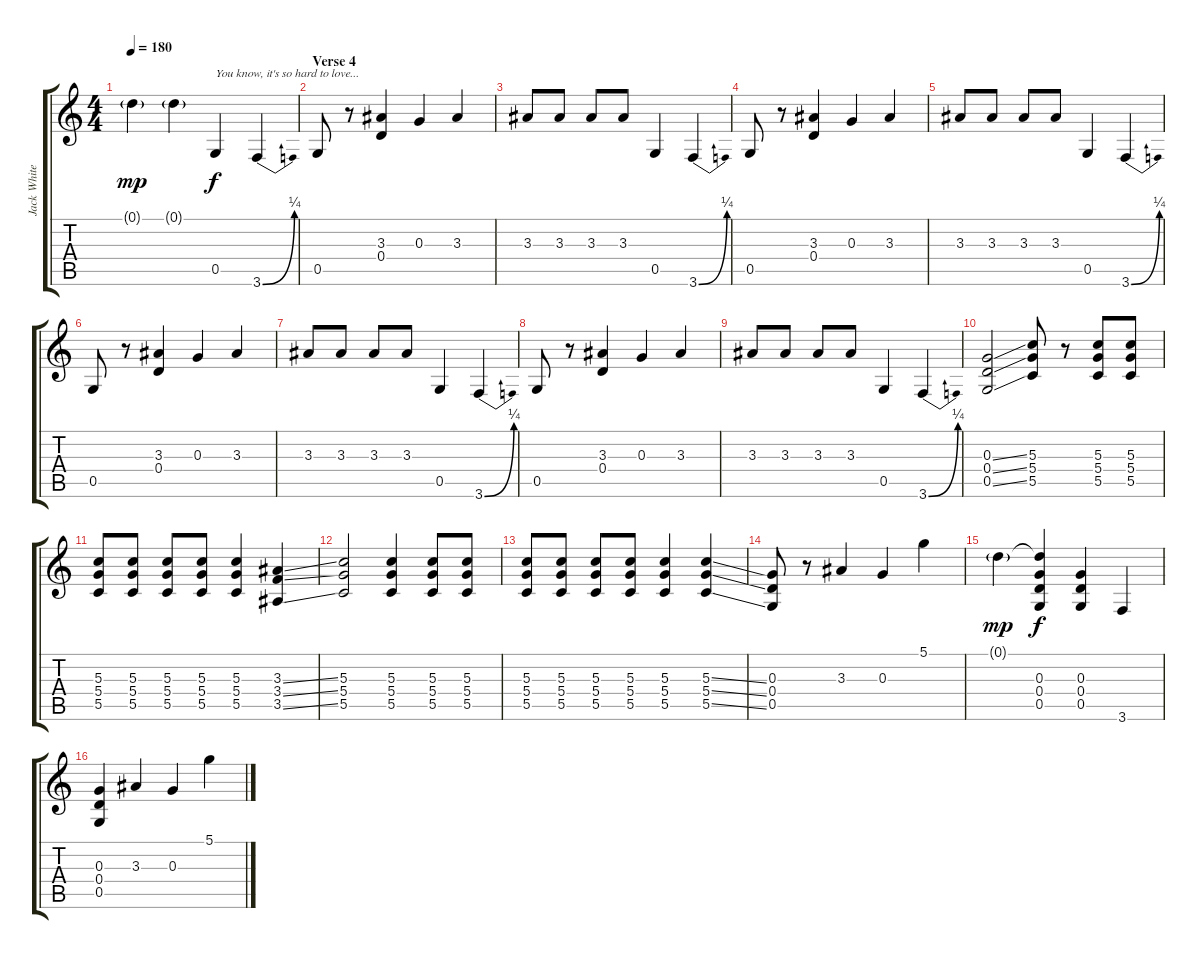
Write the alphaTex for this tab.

\track ("Jack White" "Jack White") {instrument electricguitarclean}
\staff {score tabs}
\tuning (D4 B3 G3 D3 G2 D2) {hide}
\ts (4 4)
\tempo 180
\clef g2
\ks c
0.1{g}.4{dy mp} 0.1{g}.4 0.5.4{txt "You know, it's so hard to love..." dy f} 3.6{be (bend 0 0 60 1)}.4 |
\section ("" "Verse 4")
0.5.8 r.8 (3.3 0.4).4 0.3.4 3.3.4 |
3.3.8 3.3.8 3.3.8 3.3.8 0.5.4 3.6{be (bend 0 0 60 1)}.4 |
0.5.8 r.8 (3.3 0.4).4 0.3.4 3.3.4 |
3.3.8 3.3.8 3.3.8 3.3.8 0.5.4 3.6{be (bend 0 0 60 1)}.4 |
0.5.8 r.8 (3.3 0.4).4 0.3.4 3.3.4 |
3.3.8 3.3.8 3.3.8 3.3.8 0.5.4 3.6{be (bend 0 0 60 1)}.4 |
0.5.8 r.8 (3.3 0.4).4 0.3.4 3.3.4 |
3.3.8 3.3.8 3.3.8 3.3.8 0.5.4 3.6{be (bend 0 0 60 1)}.4 |
(0.3{ss} 0.4{ss} 0.5{ss}).2 (5.3 5.4 5.5).8 r.8 (5.3 5.4 5.5).8 (5.3 5.4 5.5).8 |
(5.3 5.4 5.5).8 (5.3 5.4 5.5).8 (5.3 5.4 5.5).8 (5.3 5.4 5.5).8 (5.3 5.4 5.5).4 (3.3{ss} 3.4{ss} 3.5{ss}).4 |
(5.3 5.4 5.5).2 (5.3 5.4 5.5).4 (5.3 5.4 5.5).8 (5.3 5.4 5.5).8 |
(5.3 5.4 5.5).8 (5.3 5.4 5.5).8 (5.3 5.4 5.5).8 (5.3 5.4 5.5).8 (5.3 5.4 5.5).4 (5.3{ss} 5.4{ss} 5.5{ss}).4 |
(0.3 0.4 0.5).8 r.8 3.3.4 0.3.4 5.1.4 |
0.1{g}.4{dy mp} (0.1{t} 0.3 0.4 0.5).4{dy f} (0.3 0.4 0.5).4 3.6.4 |
(0.3 0.4 0.5).4 3.3.4 0.3.4 5.1.4
